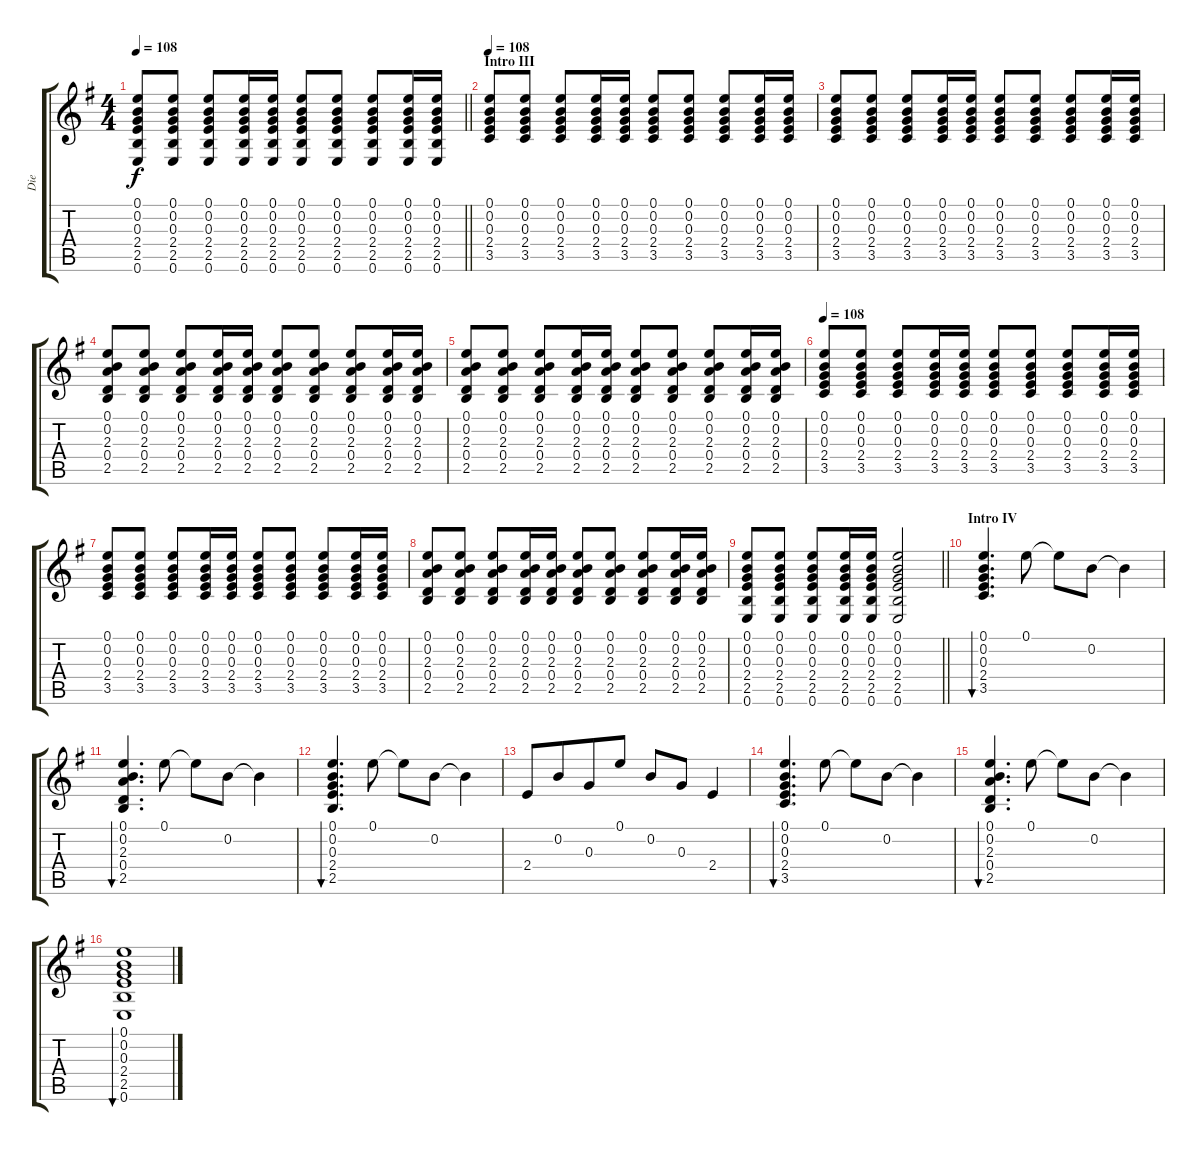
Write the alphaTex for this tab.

\track ("Die" "Die") {instrument acousticguitarsteel}
\staff {score tabs}
\tuning (E4 B3 G3 D3 A2 E2) {hide}
\ts (4 4)
\tempo 108
\clef g2
\barLineRight lightlight
\ks eminor
(0.1 0.2 0.3 2.4 2.5 0.6).8{dy f} (0.1 0.2 0.3 2.4 2.5 0.6).8 (0.1 0.2 0.3 2.4 2.5 0.6).8 (0.1 0.2 0.3 2.4 2.5 0.6).16 (0.1 0.2 0.3 2.4 2.5 0.6).16 (0.1 0.2 0.3 2.4 2.5 0.6).8 (0.1 0.2 0.3 2.4 2.5 0.6).8 (0.1 0.2 0.3 2.4 2.5 0.6).8 (0.1 0.2 0.3 2.4 2.5 0.6).16 (0.1 0.2 0.3 2.4 2.5 0.6).16 |
\section ("" "Intro III")
\tempo 108
(0.1 0.2 0.3 2.4 3.5).8 (0.1 0.2 0.3 2.4 3.5).8 (0.1 0.2 0.3 2.4 3.5).8 (0.1 0.2 0.3 2.4 3.5).16 (0.1 0.2 0.3 2.4 3.5).16 (0.1 0.2 0.3 2.4 3.5).8 (0.1 0.2 0.3 2.4 3.5).8 (0.1 0.2 0.3 2.4 3.5).8 (0.1 0.2 0.3 2.4 3.5).16 (0.1 0.2 0.3 2.4 3.5).16 |
(0.1 0.2 0.3 2.4 3.5).8 (0.1 0.2 0.3 2.4 3.5).8 (0.1 0.2 0.3 2.4 3.5).8 (0.1 0.2 0.3 2.4 3.5).16 (0.1 0.2 0.3 2.4 3.5).16 (0.1 0.2 0.3 2.4 3.5).8 (0.1 0.2 0.3 2.4 3.5).8 (0.1 0.2 0.3 2.4 3.5).8 (0.1 0.2 0.3 2.4 3.5).16 (0.1 0.2 0.3 2.4 3.5).16 |
(0.1 0.2 2.3 0.4 2.5).8 (0.1 0.2 2.3 0.4 2.5).8 (0.1 0.2 2.3 0.4 2.5).8 (0.1 0.2 2.3 0.4 2.5).16 (0.1 0.2 2.3 0.4 2.5).16 (0.1 0.2 2.3 0.4 2.5).8 (0.1 0.2 2.3 0.4 2.5).8 (0.1 0.2 2.3 0.4 2.5).8 (0.1 0.2 2.3 0.4 2.5).16 (0.1 0.2 2.3 0.4 2.5).16 |
(0.1 0.2 2.3 0.4 2.5).8 (0.1 0.2 2.3 0.4 2.5).8 (0.1 0.2 2.3 0.4 2.5).8 (0.1 0.2 2.3 0.4 2.5).16 (0.1 0.2 2.3 0.4 2.5).16 (0.1 0.2 2.3 0.4 2.5).8 (0.1 0.2 2.3 0.4 2.5).8 (0.1 0.2 2.3 0.4 2.5).8 (0.1 0.2 2.3 0.4 2.5).16 (0.1 0.2 2.3 0.4 2.5).16 |
\tempo 108
(0.1 0.2 0.3 2.4 3.5).8 (0.1 0.2 0.3 2.4 3.5).8 (0.1 0.2 0.3 2.4 3.5).8 (0.1 0.2 0.3 2.4 3.5).16 (0.1 0.2 0.3 2.4 3.5).16 (0.1 0.2 0.3 2.4 3.5).8 (0.1 0.2 0.3 2.4 3.5).8 (0.1 0.2 0.3 2.4 3.5).8 (0.1 0.2 0.3 2.4 3.5).16 (0.1 0.2 0.3 2.4 3.5).16 |
(0.1 0.2 0.3 2.4 3.5).8 (0.1 0.2 0.3 2.4 3.5).8 (0.1 0.2 0.3 2.4 3.5).8 (0.1 0.2 0.3 2.4 3.5).16 (0.1 0.2 0.3 2.4 3.5).16 (0.1 0.2 0.3 2.4 3.5).8 (0.1 0.2 0.3 2.4 3.5).8 (0.1 0.2 0.3 2.4 3.5).8 (0.1 0.2 0.3 2.4 3.5).16 (0.1 0.2 0.3 2.4 3.5).16 |
(0.1 0.2 2.3 0.4 2.5).8 (0.1 0.2 2.3 0.4 2.5).8 (0.1 0.2 2.3 0.4 2.5).8 (0.1 0.2 2.3 0.4 2.5).16 (0.1 0.2 2.3 0.4 2.5).16 (0.1 0.2 2.3 0.4 2.5).8 (0.1 0.2 2.3 0.4 2.5).8 (0.1 0.2 2.3 0.4 2.5).8 (0.1 0.2 2.3 0.4 2.5).16 (0.1 0.2 2.3 0.4 2.5).16 |
\barLineRight lightlight
(0.1 0.2 0.3 2.4 2.5 0.6).8 (0.1 0.2 0.3 2.4 2.5 0.6).8 (0.1 0.2 0.3 2.4 2.5 0.6).8 (0.1 0.2 0.3 2.4 2.5 0.6).16 (0.1 0.2 0.3 2.4 2.5 0.6).16 (0.1 0.2 0.3 2.4 2.5 0.6).2 |
\section ("" "Intro IV")
(0.1 0.2 0.3 2.4 3.5).4{d bu 120} 0.1.8 0.1{t}.8 0.2.8 0.2{t}.4 |
(0.1 0.2 2.3 0.4 2.5).4{d bu 120} 0.1.8 0.1{t}.8 0.2.8 0.2{t}.4 |
(0.1 0.2 0.3 2.4 2.5).4{d bu 120} 0.1.8 0.1{t}.8 0.2.8 0.2{t}.4 |
2.4.8 0.2.8{beam merge} 0.3.8 0.1.8 0.2.8 0.3.8 2.4.4 |
(0.1 0.2 0.3 2.4 3.5).4{d bu 120} 0.1.8 0.1{t}.8 0.2.8 0.2{t}.4 |
(0.1 0.2 2.3 0.4 2.5).4{d bu 120} 0.1.8 0.1{t}.8 0.2.8 0.2{t}.4 |
(0.1 0.2 0.3 2.4 2.5 0.6).1{bu 120}
